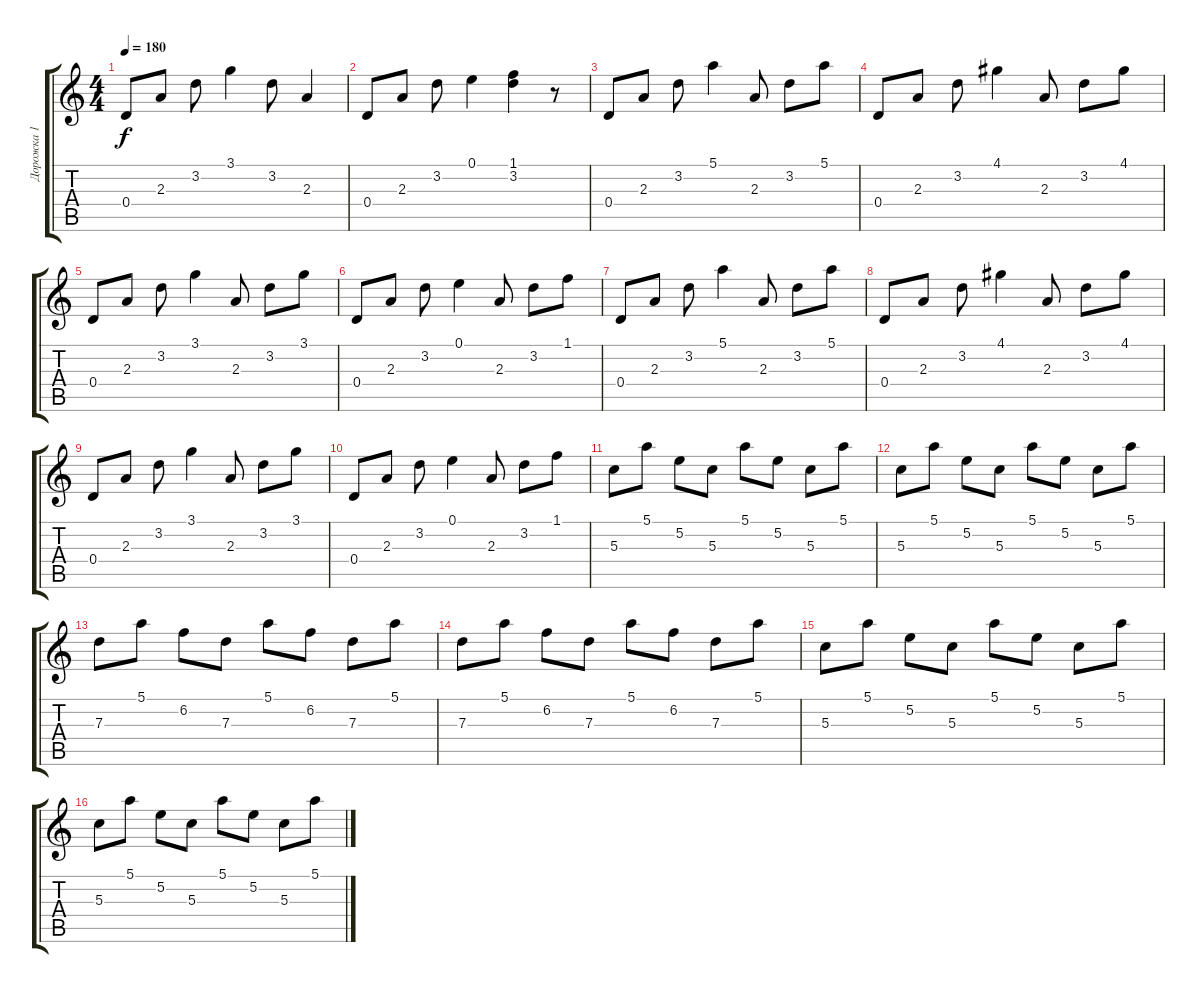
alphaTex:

\track ("Дорожка 1" "Дорожка 1") {instrument electricguitarjazz}
\staff {score tabs}
\tuning (E4 B3 G3 D3 A2 E2) {hide}
\ts (4 4)
\tempo 180
\clef g2
\ks c
0.4.8{dy f} 2.3.8 3.2.8 3.1.4 3.2.8 2.3.4 |
0.4.8 2.3.8 3.2.8 0.1.4 (1.1 3.2).4 r.8 |
0.4.8 2.3.8 3.2.8 5.1.4 2.3.8 3.2.8 5.1.8 |
0.4.8 2.3.8 3.2.8 4.1.4 2.3.8 3.2.8 4.1.8 |
0.4.8 2.3.8 3.2.8 3.1.4 2.3.8 3.2.8 3.1.8 |
0.4.8 2.3.8 3.2.8 0.1.4 2.3.8 3.2.8 1.1.8 |
0.4.8 2.3.8 3.2.8 5.1.4 2.3.8 3.2.8 5.1.8 |
0.4.8 2.3.8 3.2.8 4.1.4 2.3.8 3.2.8 4.1.8 |
0.4.8 2.3.8 3.2.8 3.1.4 2.3.8 3.2.8 3.1.8 |
0.4.8 2.3.8 3.2.8 0.1.4 2.3.8 3.2.8 1.1.8 |
5.3.8 5.1.8 5.2.8 5.3.8 5.1.8 5.2.8 5.3.8 5.1.8 |
5.3.8 5.1.8 5.2.8 5.3.8 5.1.8 5.2.8 5.3.8 5.1.8 |
7.3.8 5.1.8 6.2.8 7.3.8 5.1.8 6.2.8 7.3.8 5.1.8 |
7.3.8 5.1.8 6.2.8 7.3.8 5.1.8 6.2.8 7.3.8 5.1.8 |
5.3.8 5.1.8 5.2.8 5.3.8 5.1.8 5.2.8 5.3.8 5.1.8 |
5.3.8 5.1.8 5.2.8 5.3.8 5.1.8 5.2.8 5.3.8 5.1.8
